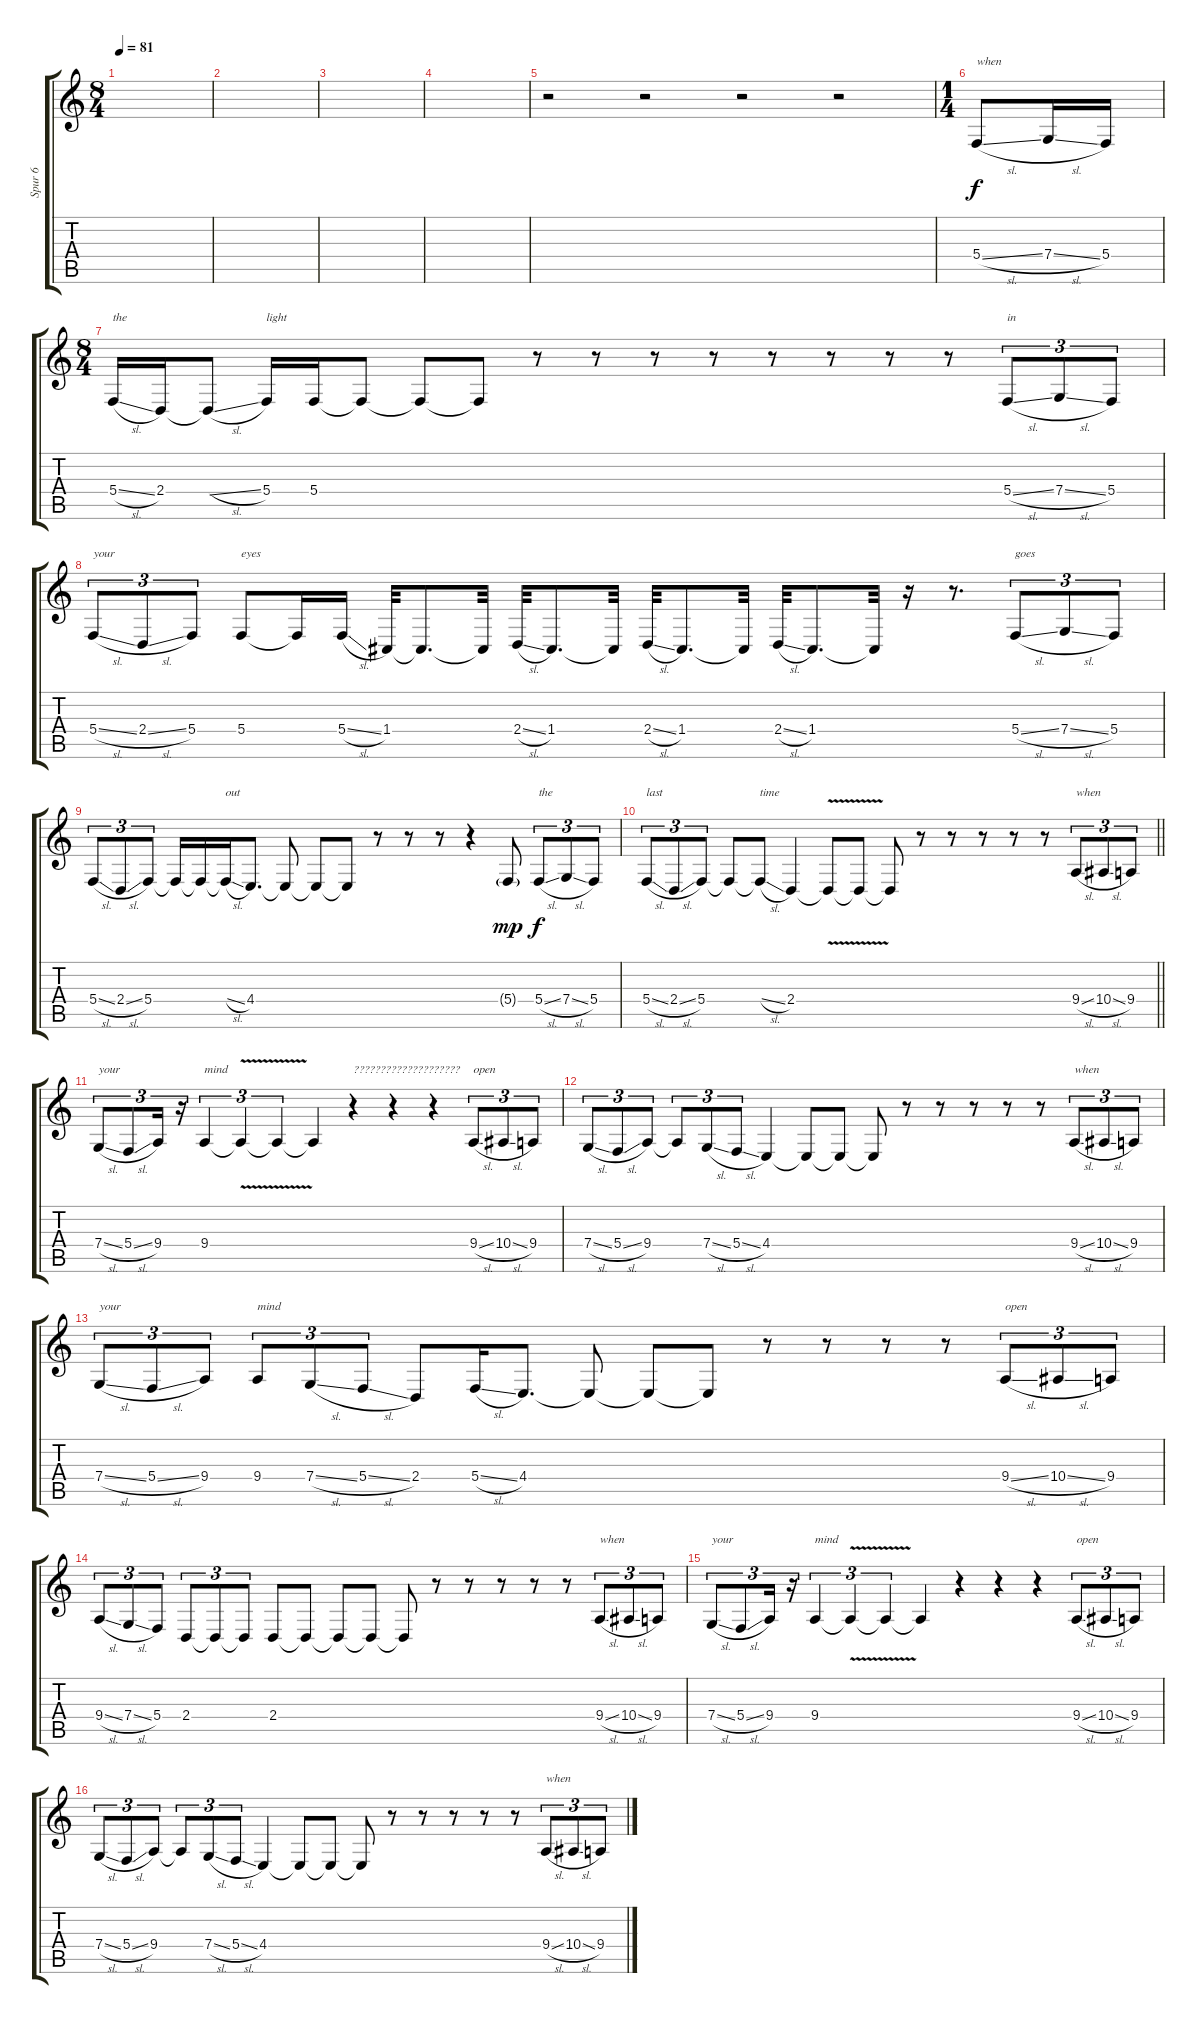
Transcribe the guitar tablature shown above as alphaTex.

\track ("Spur 6" "Spur 6") {instrument pad4choir}
\staff {score tabs}
\tuning (D4 A3 F3 C3 G2 D2) {hide}
\ts (8 4)
\tempo 81
\clef g2
\ks c
|
|
|
|
r.2 r.2 r.2 r.2 |
\ts (1 4)
5.4{sl}.8{txt "when "} 7.4{sl}.16 5.4.16 |
\ts (8 4)
5.4{sl}.16{txt "the"} 2.4.16 2.4{sl t}.8 5.4.16{txt "light"} 5.4.16 5.4{t}.8 5.4{t}.8 5.4{t}.8 r.8 r.8 r.8 r.8 r.8 r.8 r.8 r.8 5.4{sl}.8{tu (3 2) txt "in"} 7.4{sl}.8{tu (3 2)} 5.4.8{tu (3 2)} |
5.4{sl}.8{tu (3 2) txt "your"} 2.4{sl}.8{tu (3 2)} 5.4.8{tu (3 2)} 5.4.8{txt "eyes"} 5.4{t}.16 5.4{sl}.16 1.4.32 1.4{t}.8{d} 1.4{t}.32 2.4{sl}.32 1.4.8{d} 1.4{t}.32 2.4{sl}.32 1.4.8{d} 1.4{t}.32 2.4{sl}.32 1.4.8{d} 1.4{t}.32 r.16 r.8{d} 5.4{sl}.8{tu (3 2) txt "goes"} 7.4{sl}.8{tu (3 2)} 5.4.8{tu (3 2)} |
5.4{sl}.8{tu (3 2)} 2.4{sl}.8{tu (3 2)} 5.4.8{tu (3 2)} 5.4{t}.16 5.4{t}.16 5.4{sl t}.16{txt "out"} 4.4.8{d} 4.4{t}.8 4.4{t}.8 4.4{t}.8 r.8 r.8 r.8 r.4 5.4{g}.8{dy mp} 5.4{sl}.8{tu (3 2) txt "the" dy f} 7.4{sl}.8{tu (3 2)} 5.4.8{tu (3 2)} |
\barLineRight lightlight
5.4{sl}.8{tu (3 2) txt "last"} 2.4{sl}.8{tu (3 2)} 5.4.8{tu (3 2)} 5.4{t}.8 5.4{sl t}.8{txt "time"} 2.4.4 2.4{v t}.8 2.4{t}.8 2.4{t}.8 r.8 r.8 r.8 r.8 r.8 9.4{sl}.8{tu (3 2) txt "when"} 10.4{sl}.8{tu (3 2)} 9.4.8{tu (3 2)} |
\section ("" "")
7.4{sl}.8{tu (3 2) txt "your"} 5.4{sl}.8{tu (3 2)} 9.4.16{tu (3 2)} r.16{tu (3 2)} 9.4.4{tu (3 2) txt "mind"} 9.4{v t}.4{tu (3 2)} 9.4{t}.4{tu (3 2)} 9.4{t}.4 r.4{txt "????????????????????"} r.4 r.4 9.4{sl}.8{tu (3 2) txt "open"} 10.4{sl}.8{tu (3 2)} 9.4.8{tu (3 2)} |
7.4{sl}.8{tu (3 2)} 5.4{sl}.8{tu (3 2)} 9.4.8{tu (3 2)} 9.4{t}.8{tu (3 2)} 7.4{sl}.8{tu (3 2)} 5.4{sl}.8{tu (3 2)} 4.4.4 4.4{t}.8 4.4{t}.8 4.4{t}.8 r.8 r.8 r.8 r.8 r.8 9.4{sl}.8{tu (3 2) txt "when"} 10.4{sl}.8{tu (3 2)} 9.4.8{tu (3 2)} |
7.4{sl}.8{tu (3 2) txt "your"} 5.4{sl}.8{tu (3 2)} 9.4.8{tu (3 2)} 9.4.8{tu (3 2) txt "mind"} 7.4{sl}.8{tu (3 2)} 5.4{sl}.8{tu (3 2)} 2.4.8 5.4{sl}.16 4.4.8{d} 4.4{t}.8 4.4{t}.8 4.4{t}.8 r.8 r.8 r.8 r.8 9.4{sl}.8{tu (3 2) txt "open"} 10.4{sl}.8{tu (3 2)} 9.4.8{tu (3 2)} |
9.4{sl}.8{tu (3 2)} 7.4{sl}.8{tu (3 2)} 5.4.8{tu (3 2)} 2.4.8{tu (3 2)} 2.4{t}.8{tu (3 2)} 2.4{t}.8{tu (3 2)} 2.4.8 2.4{t}.8 2.4{t}.8 2.4{t}.8 2.4{t}.8 r.8 r.8 r.8 r.8 r.8 9.4{sl}.8{tu (3 2) txt "when"} 10.4{sl}.8{tu (3 2)} 9.4.8{tu (3 2)} |
7.4{sl}.8{tu (3 2) txt "your"} 5.4{sl}.8{tu (3 2)} 9.4.16{tu (3 2)} r.16{tu (3 2)} 9.4.4{tu (3 2) txt "mind"} 9.4{v t}.4{tu (3 2)} 9.4{t}.4{tu (3 2)} 9.4{t}.4 r.4 r.4 r.4 9.4{sl}.8{tu (3 2) txt "open"} 10.4{sl}.8{tu (3 2)} 9.4.8{tu (3 2)} |
7.4{sl}.8{tu (3 2)} 5.4{sl}.8{tu (3 2)} 9.4.8{tu (3 2)} 9.4{t}.8{tu (3 2)} 7.4{sl}.8{tu (3 2)} 5.4{sl}.8{tu (3 2)} 4.4.4 4.4{t}.8 4.4{t}.8 4.4{t}.8 r.8 r.8 r.8 r.8 r.8 9.4{sl}.8{tu (3 2) txt "when"} 10.4{sl}.8{tu (3 2)} 9.4.8{tu (3 2)}
